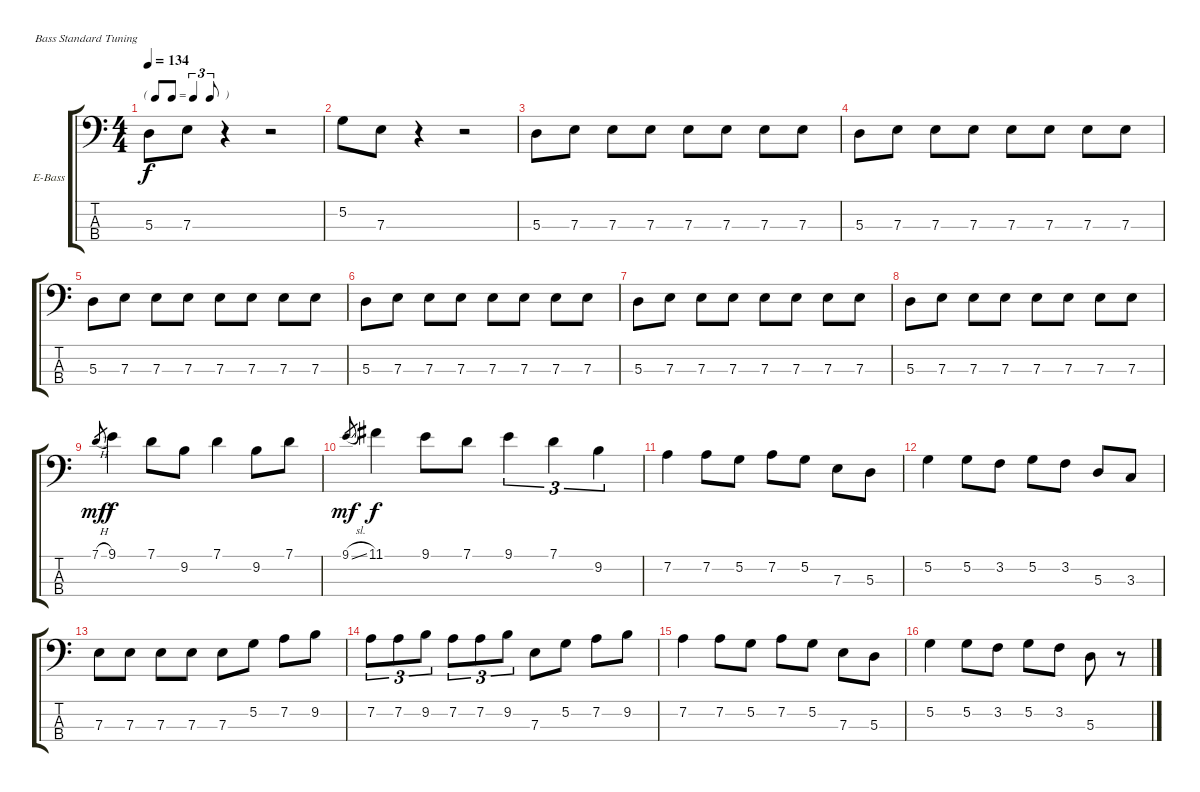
\bracketExtendMode groupsimilarinstruments
\firstSystemTrackNameOrientation horizontal
\otherSystemsTrackNameOrientation horizontal
\track ("Screamer bass" "E-Bass") {instrument electricbassfinger}
\staff {score tabs}
\tuning (G2 D2 A1 E1)
\ts (4 4)
\tf triplet8th
\tempo 134
\clef f4
\ks c
5.3.8{dy f} 7.3.8 r.4 r.2 |
5.2.8 7.3.8 r.4 r.2 |
5.3.8 7.3.8 7.3.8 7.3.8 7.3.8 7.3.8 7.3.8 7.3.8 |
5.3.8 7.3.8 7.3.8 7.3.8 7.3.8 7.3.8 7.3.8 7.3.8 |
5.3.8 7.3.8 7.3.8 7.3.8 7.3.8 7.3.8 7.3.8 7.3.8 |
5.3.8 7.3.8 7.3.8 7.3.8 7.3.8 7.3.8 7.3.8 7.3.8 |
5.3.8 7.3.8 7.3.8 7.3.8 7.3.8 7.3.8 7.3.8 7.3.8 |
5.3.8 7.3.8 7.3.8 7.3.8 7.3.8 7.3.8 7.3.8 7.3.8 |
7.1{h}.8{gr dy mf} 9.1.4{dy f} 7.1.8 9.2.8 7.1.4 9.2.8 7.1.8 |
9.1{sl}.8{gr dy mf} 11.1.4{dy f} 9.1.8 7.1.8 9.1.4{tu (3 2)} 7.1.4{tu (3 2)} 9.2.4{tu (3 2)} |
7.2.4 7.2.8 5.2.8 7.2.8 5.2.8 7.3.8 5.3.8 |
5.2.4 5.2.8 3.2.8 5.2.8 3.2.8 5.3.8 3.3.8 |
7.3.8 7.3.8 7.3.8 7.3.8 7.3.8 5.2.8 7.2.8 9.2.8 |
7.2.8{tu (3 2)} 7.2.8{tu (3 2)} 9.2.8{tu (3 2)} 7.2.8{tu (3 2)} 7.2.8{tu (3 2)} 9.2.8{tu (3 2)} 7.3.8 5.2.8 7.2.8 9.2.8 |
7.2.4 7.2.8 5.2.8 7.2.8 5.2.8 7.3.8 5.3.8 |
5.2.4 5.2.8 3.2.8 5.2.8 3.2.8 5.3.8 r.8
